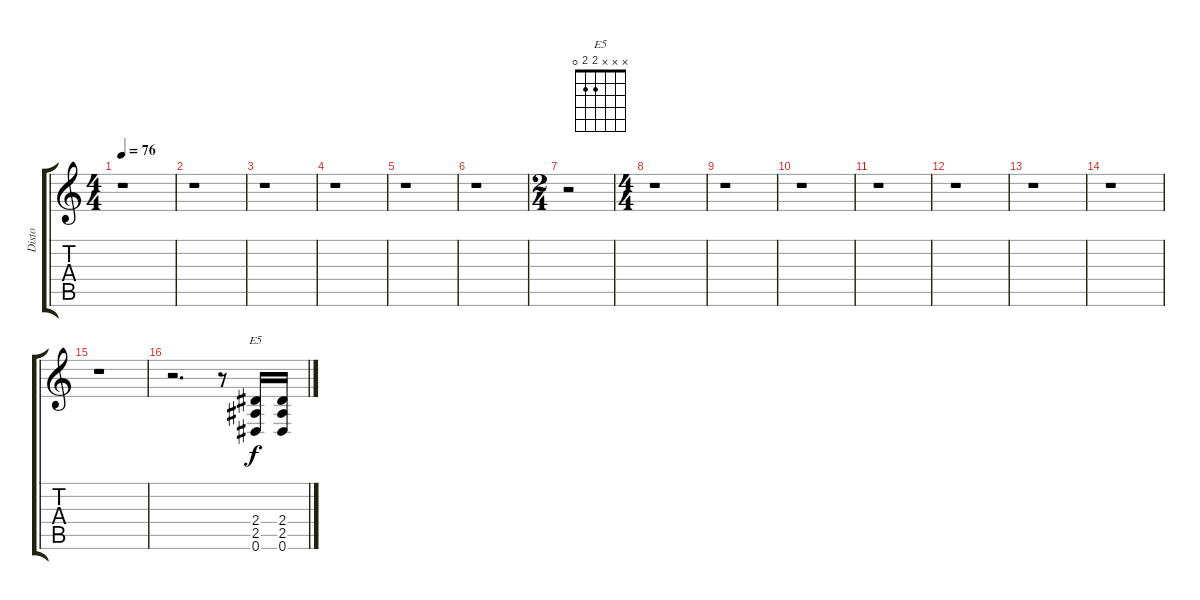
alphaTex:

\track ("Disto" "Disto") {instrument distortionguitar}
\staff {score tabs}
\tuning (Eb4 Bb3 Gb3 Db3 Ab2 Eb2) {hide}
\chord ("E5" x x x 2 2 0)
\ts (4 4)
\tempo 76
\clef g2
\ks c
r.1{dy f} |
r.1 |
r.1 |
r.1 |
r.1 |
r.1 |
\ts (2 4)
r.2 |
\ts (4 4)
r.1 |
r.1 |
r.1 |
r.1 |
r.1 |
r.1 |
r.1 |
r.1 |
r.2{d} r.8 (2.4 2.5 0.6).16{ch "E5"} (2.4 2.5 0.6).16
